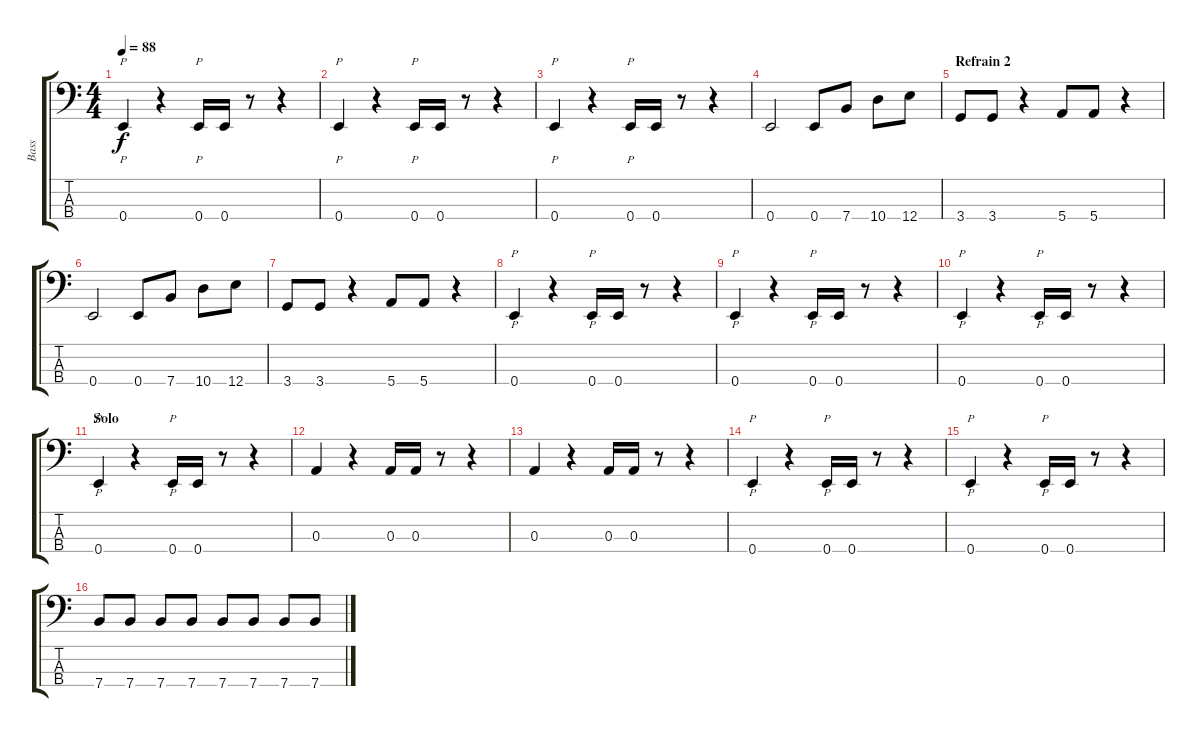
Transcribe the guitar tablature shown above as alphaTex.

\track ("Bass" "Bass") {instrument electricbassfinger}
\staff {score tabs}
\tuning (G2 D2 A1 E1) {hide}
\ts (4 4)
\tempo 88
\clef f4
\ks c
0.4.4{p dy f} r.4 0.4.16{p} 0.4.16 r.8 r.4 |
0.4.4{p} r.4 0.4.16{p} 0.4.16 r.8 r.4 |
0.4.4{p} r.4 0.4.16{p} 0.4.16 r.8 r.4 |
0.4.2 0.4.8 7.4.8 10.4.8 12.4.8 |
\section ("" "Refrain 2 ")
3.4.8 3.4.8 r.4 5.4.8 5.4.8 r.4 |
0.4.2 0.4.8 7.4.8 10.4.8 12.4.8 |
3.4.8 3.4.8 r.4 5.4.8 5.4.8 r.4 |
0.4.4{p} r.4 0.4.16{p} 0.4.16 r.8 r.4 |
0.4.4{p} r.4 0.4.16{p} 0.4.16 r.8 r.4 |
0.4.4{p} r.4 0.4.16{p} 0.4.16 r.8 r.4 |
\section ("" "Solo")
0.4.4{p} r.4 0.4.16{p} 0.4.16 r.8 r.4 |
0.3.4 r.4 0.3.16 0.3.16 r.8 r.4 |
0.3.4 r.4 0.3.16 0.3.16 r.8 r.4 |
0.4.4{p} r.4 0.4.16{p} 0.4.16 r.8 r.4 |
0.4.4{p} r.4 0.4.16{p} 0.4.16 r.8 r.4 |
7.4.8 7.4.8 7.4.8 7.4.8 7.4.8 7.4.8 7.4.8 7.4.8
